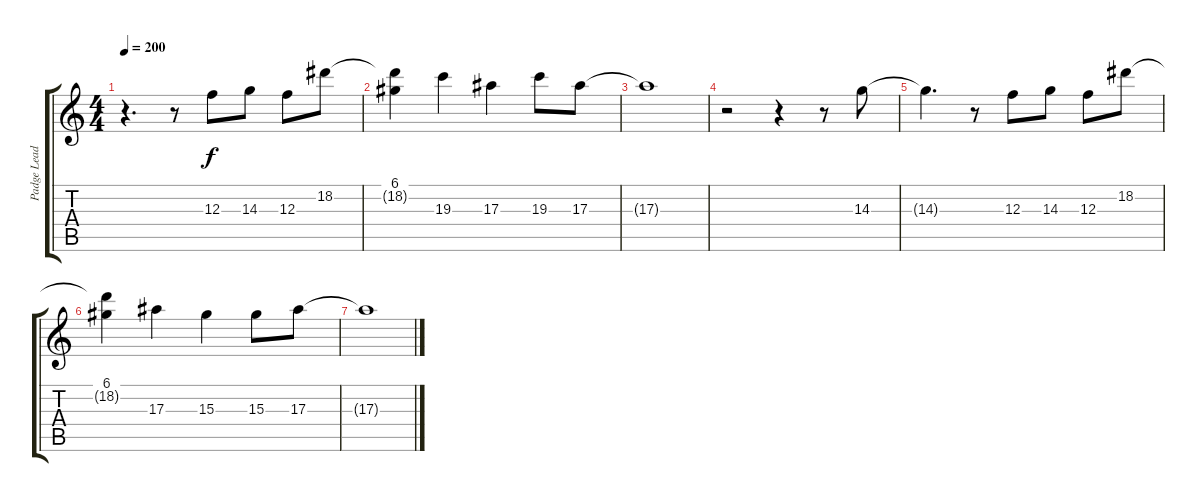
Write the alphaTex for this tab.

\track ("Padge Lead" "Padge Lead") {instrument distortionguitar}
\staff {score tabs}
\tuning (D4 A3 F3 C3 G2 C2) {hide}
\ts (4 4)
\tempo 200
\clef g2
\ks c
r.4{d dy f} r.8 12.3.8 14.3.8 12.3.8 18.2.8 |
(6.1 18.2{t}).4 19.3.4 17.3.4 19.3.8 17.3.8 |
17.3{t}.1 |
r.2 r.4 r.8 14.3.8 |
14.3{t}.4{d} r.8 12.3.8 14.3.8 12.3.8 18.2.8 |
(6.1 18.2{t}).4 17.3.4 15.3.4 15.3.8 17.3.8 |
17.3{t}.1
